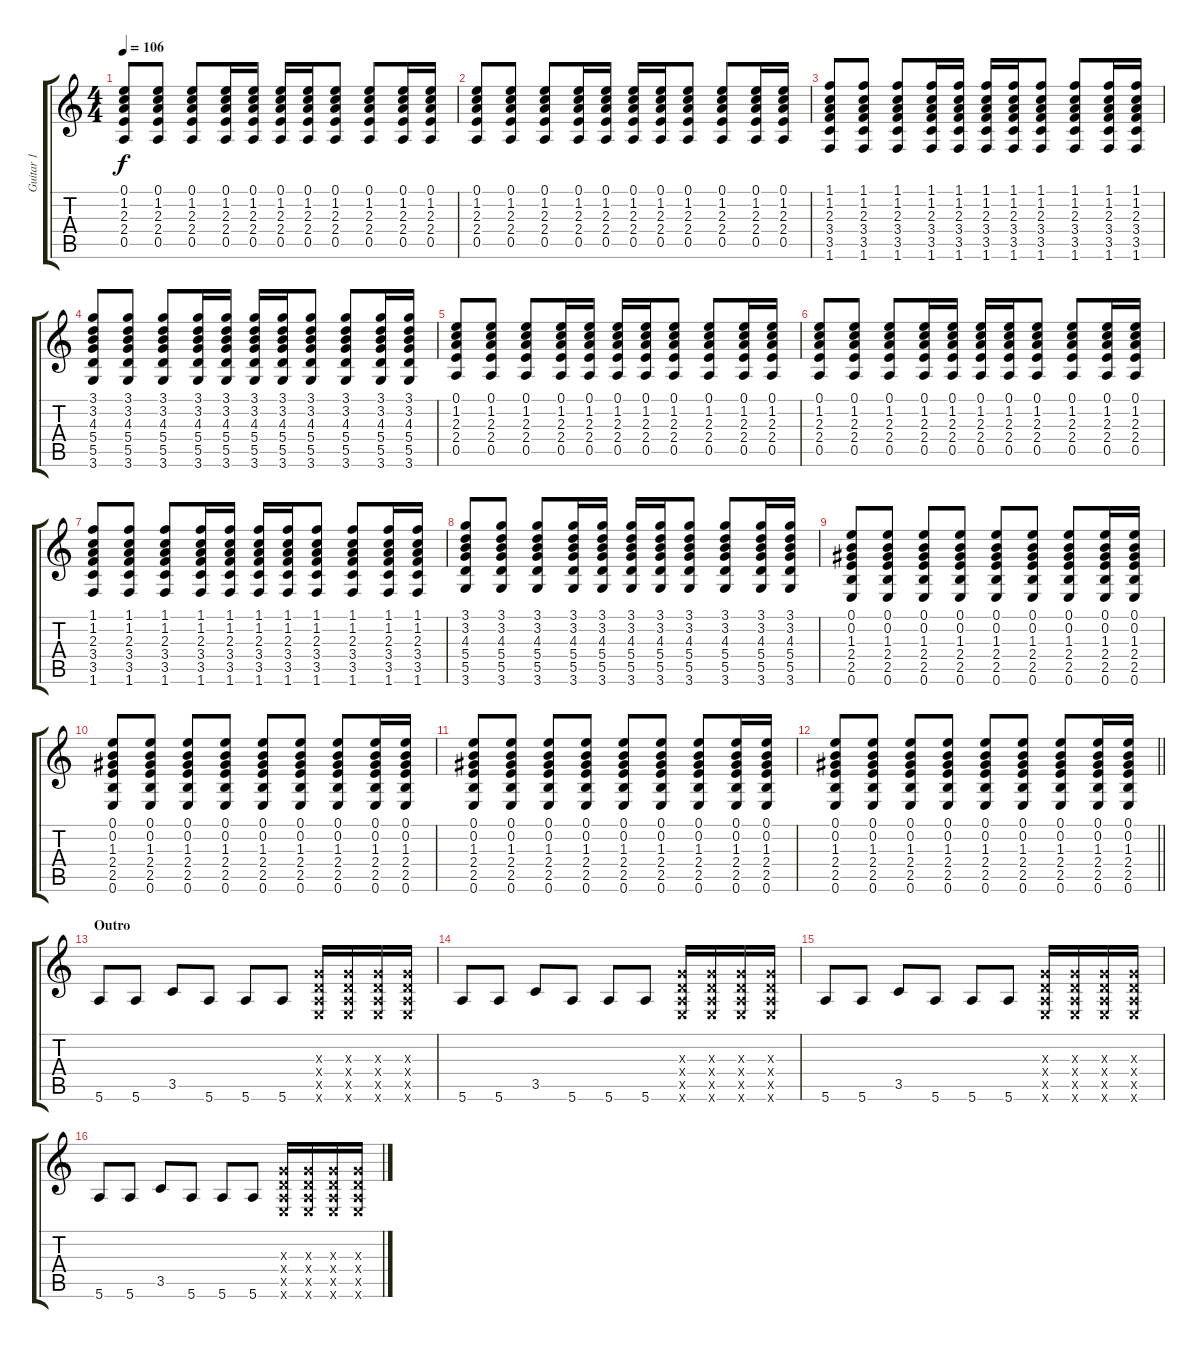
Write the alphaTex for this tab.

\track ("Guitar 1" "Guitar 1") {instrument distortionguitar}
\staff {score tabs}
\tuning (E4 B3 G3 D3 A2 E2) {hide}
\ts (4 4)
\tempo 106
\clef g2
\ks c
(0.1 1.2 2.3 2.4 0.5).8{dy f volume 7 balance 4 instrument overdrivenguitar} (0.1 1.2 2.3 2.4 0.5).8 (0.1 1.2 2.3 2.4 0.5).8 (0.1 1.2 2.3 2.4 0.5).16 (0.1 1.2 2.3 2.4 0.5).16 (0.1 1.2 2.3 2.4 0.5).16 (0.1 1.2 2.3 2.4 0.5).16 (0.1 1.2 2.3 2.4 0.5).8 (0.1 1.2 2.3 2.4 0.5).8 (0.1 1.2 2.3 2.4 0.5).16 (0.1 1.2 2.3 2.4 0.5).16 |
(0.1 1.2 2.3 2.4 0.5).8 (0.1 1.2 2.3 2.4 0.5).8 (0.1 1.2 2.3 2.4 0.5).8 (0.1 1.2 2.3 2.4 0.5).16 (0.1 1.2 2.3 2.4 0.5).16 (0.1 1.2 2.3 2.4 0.5).16 (0.1 1.2 2.3 2.4 0.5).16 (0.1 1.2 2.3 2.4 0.5).8 (0.1 1.2 2.3 2.4 0.5).8 (0.1 1.2 2.3 2.4 0.5).16 (0.1 1.2 2.3 2.4 0.5).16 |
(1.1 1.2 2.3 3.4 3.5 1.6).8{volume 7 balance 4} (1.1 1.2 2.3 3.4 3.5 1.6).8 (1.1 1.2 2.3 3.4 3.5 1.6).8 (1.1 1.2 2.3 3.4 3.5 1.6).16 (1.1 1.2 2.3 3.4 3.5 1.6).16 (1.1 1.2 2.3 3.4 3.5 1.6).16 (1.1 1.2 2.3 3.4 3.5 1.6).16 (1.1 1.2 2.3 3.4 3.5 1.6).8 (1.1 1.2 2.3 3.4 3.5 1.6).8 (1.1 1.2 2.3 3.4 3.5 1.6).16 (1.1 1.2 2.3 3.4 3.5 1.6).16 |
(3.1 3.2 4.3 5.4 5.5 3.6).8 (3.1 3.2 4.3 5.4 5.5 3.6).8 (3.1 3.2 4.3 5.4 5.5 3.6).8 (3.1 3.2 4.3 5.4 5.5 3.6).16 (3.1 3.2 4.3 5.4 5.5 3.6).16 (3.1 3.2 4.3 5.4 5.5 3.6).16 (3.1 3.2 4.3 5.4 5.5 3.6).16 (3.1 3.2 4.3 5.4 5.5 3.6).8 (3.1 3.2 4.3 5.4 5.5 3.6).8 (3.1 3.2 4.3 5.4 5.5 3.6).16 (3.1 3.2 4.3 5.4 5.5 3.6).16 |
(0.1 1.2 2.3 2.4 0.5).8{volume 7 balance 4 instrument overdrivenguitar} (0.1 1.2 2.3 2.4 0.5).8 (0.1 1.2 2.3 2.4 0.5).8 (0.1 1.2 2.3 2.4 0.5).16 (0.1 1.2 2.3 2.4 0.5).16 (0.1 1.2 2.3 2.4 0.5).16 (0.1 1.2 2.3 2.4 0.5).16 (0.1 1.2 2.3 2.4 0.5).8 (0.1 1.2 2.3 2.4 0.5).8 (0.1 1.2 2.3 2.4 0.5).16 (0.1 1.2 2.3 2.4 0.5).16 |
(0.1 1.2 2.3 2.4 0.5).8 (0.1 1.2 2.3 2.4 0.5).8 (0.1 1.2 2.3 2.4 0.5).8 (0.1 1.2 2.3 2.4 0.5).16 (0.1 1.2 2.3 2.4 0.5).16 (0.1 1.2 2.3 2.4 0.5).16 (0.1 1.2 2.3 2.4 0.5).16 (0.1 1.2 2.3 2.4 0.5).8 (0.1 1.2 2.3 2.4 0.5).8 (0.1 1.2 2.3 2.4 0.5).16 (0.1 1.2 2.3 2.4 0.5).16 |
(1.1 1.2 2.3 3.4 3.5 1.6).8{volume 7 balance 4} (1.1 1.2 2.3 3.4 3.5 1.6).8 (1.1 1.2 2.3 3.4 3.5 1.6).8 (1.1 1.2 2.3 3.4 3.5 1.6).16 (1.1 1.2 2.3 3.4 3.5 1.6).16 (1.1 1.2 2.3 3.4 3.5 1.6).16 (1.1 1.2 2.3 3.4 3.5 1.6).16 (1.1 1.2 2.3 3.4 3.5 1.6).8 (1.1 1.2 2.3 3.4 3.5 1.6).8 (1.1 1.2 2.3 3.4 3.5 1.6).16 (1.1 1.2 2.3 3.4 3.5 1.6).16 |
(3.1 3.2 4.3 5.4 5.5 3.6).8 (3.1 3.2 4.3 5.4 5.5 3.6).8 (3.1 3.2 4.3 5.4 5.5 3.6).8 (3.1 3.2 4.3 5.4 5.5 3.6).16 (3.1 3.2 4.3 5.4 5.5 3.6).16 (3.1 3.2 4.3 5.4 5.5 3.6).16 (3.1 3.2 4.3 5.4 5.5 3.6).16 (3.1 3.2 4.3 5.4 5.5 3.6).8 (3.1 3.2 4.3 5.4 5.5 3.6).8 (3.1 3.2 4.3 5.4 5.5 3.6).16 (3.1 3.2 4.3 5.4 5.5 3.6).16 |
(0.1 0.2 1.3 2.4 2.5 0.6).8{volume 7 balance 4 instrument overdrivenguitar} (0.1 0.2 1.3 2.4 2.5 0.6).8 (0.1 0.2 1.3 2.4 2.5 0.6).8 (0.1 0.2 1.3 2.4 2.5 0.6).8 (0.1 0.2 1.3 2.4 2.5 0.6).8 (0.1 0.2 1.3 2.4 2.5 0.6).8 (0.1 0.2 1.3 2.4 2.5 0.6).8 (0.1 0.2 1.3 2.4 2.5 0.6).16 (0.1 0.2 1.3 2.4 2.5 0.6).16 |
(0.1 0.2 1.3 2.4 2.5 0.6).8{volume 7 balance 4 instrument overdrivenguitar} (0.1 0.2 1.3 2.4 2.5 0.6).8 (0.1 0.2 1.3 2.4 2.5 0.6).8 (0.1 0.2 1.3 2.4 2.5 0.6).8 (0.1 0.2 1.3 2.4 2.5 0.6).8 (0.1 0.2 1.3 2.4 2.5 0.6).8 (0.1 0.2 1.3 2.4 2.5 0.6).8 (0.1 0.2 1.3 2.4 2.5 0.6).16 (0.1 0.2 1.3 2.4 2.5 0.6).16 |
(0.1 0.2 1.3 2.4 2.5 0.6).8{volume 7 balance 4 instrument overdrivenguitar} (0.1 0.2 1.3 2.4 2.5 0.6).8 (0.1 0.2 1.3 2.4 2.5 0.6).8 (0.1 0.2 1.3 2.4 2.5 0.6).8 (0.1 0.2 1.3 2.4 2.5 0.6).8 (0.1 0.2 1.3 2.4 2.5 0.6).8 (0.1 0.2 1.3 2.4 2.5 0.6).8 (0.1 0.2 1.3 2.4 2.5 0.6).16 (0.1 0.2 1.3 2.4 2.5 0.6).16 |
\barLineRight lightlight
(0.1 0.2 1.3 2.4 2.5 0.6).8{volume 7 balance 4 instrument overdrivenguitar} (0.1 0.2 1.3 2.4 2.5 0.6).8 (0.1 0.2 1.3 2.4 2.5 0.6).8 (0.1 0.2 1.3 2.4 2.5 0.6).8 (0.1 0.2 1.3 2.4 2.5 0.6).8 (0.1 0.2 1.3 2.4 2.5 0.6).8 (0.1 0.2 1.3 2.4 2.5 0.6).8 (0.1 0.2 1.3 2.4 2.5 0.6).16 (0.1 0.2 1.3 2.4 2.5 0.6).16 |
\section ("" "Outro")
5.6.8{volume 10 balance 8 instrument distortionguitar} 5.6.8 3.5.8 5.6.8 5.6.8 5.6.8 (0.3{x} 0.4{x} 0.5{x} 0.6{x}).16 (0.3{x} 0.4{x} 0.5{x} 0.6{x}).16 (0.3{x} 0.4{x} 0.5{x} 0.6{x}).16 (0.3{x} 0.4{x} 0.5{x} 0.6{x}).16 |
5.6.8 5.6.8 3.5.8 5.6.8 5.6.8 5.6.8 (0.3{x} 0.4{x} 0.5{x} 0.6{x}).16 (0.3{x} 0.4{x} 0.5{x} 0.6{x}).16 (0.3{x} 0.4{x} 0.5{x} 0.6{x}).16 (0.3{x} 0.4{x} 0.5{x} 0.6{x}).16 |
5.6.8{volume 10 balance 8 instrument distortionguitar} 5.6.8 3.5.8 5.6.8 5.6.8 5.6.8 (0.3{x} 0.4{x} 0.5{x} 0.6{x}).16 (0.3{x} 0.4{x} 0.5{x} 0.6{x}).16 (0.3{x} 0.4{x} 0.5{x} 0.6{x}).16 (0.3{x} 0.4{x} 0.5{x} 0.6{x}).16 |
5.6.8 5.6.8 3.5.8 5.6.8 5.6.8 5.6.8 (0.3{x} 0.4{x} 0.5{x} 0.6{x}).16 (0.3{x} 0.4{x} 0.5{x} 0.6{x}).16 (0.3{x} 0.4{x} 0.5{x} 0.6{x}).16 (0.3{x} 0.4{x} 0.5{x} 0.6{x}).16
